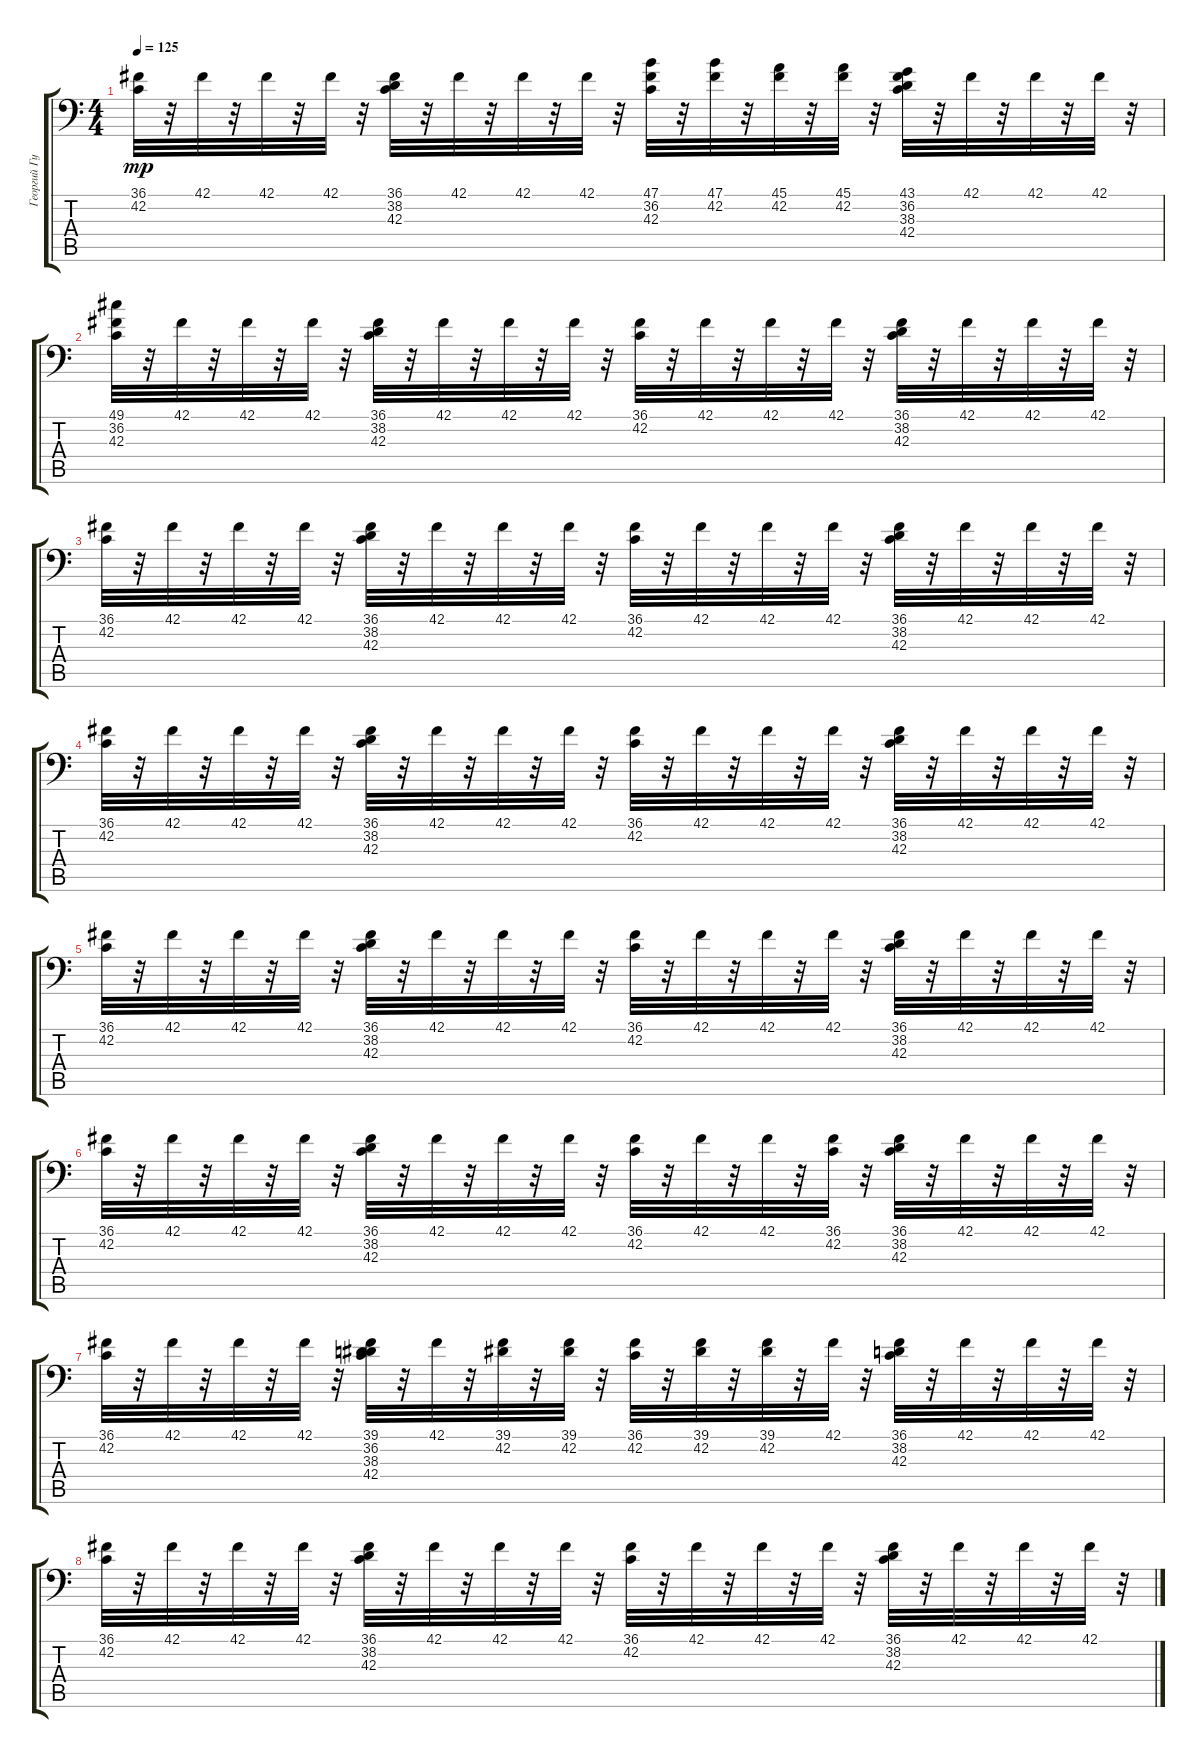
\track ("Георгий Гурьянов" "Георгий Гу") {instrument acousticgrandpiano}
\staff {score tabs}
\tuning (C-1 C-1 C-1 C-1 C-1 C-1) {hide}
\ts (4 4)
\tempo 125
\clef f4
\ks c
(36.1 42.2).32{dy mp} r.32 42.1.32 r.32 42.1.32 r.32 42.1.32 r.32 (36.1 38.2 42.3).32 r.32 42.1.32 r.32 42.1.32 r.32 42.1.32 r.32 (47.1 36.2 42.3).32 r.32 (47.1 42.2).32 r.32 (45.1 42.2).32 r.32 (45.1 42.2).32 r.32 (43.1 36.2 38.3 42.4).32 r.32 42.1.32 r.32 42.1.32 r.32 42.1.32 r.32 |
(49.1 36.2 42.3).32 r.32 42.1.32 r.32 42.1.32 r.32 42.1.32 r.32 (36.1 38.2 42.3).32 r.32 42.1.32 r.32 42.1.32 r.32 42.1.32 r.32 (36.1 42.2).32 r.32 42.1.32 r.32 42.1.32 r.32 42.1.32 r.32 (36.1 38.2 42.3).32 r.32 42.1.32 r.32 42.1.32 r.32 42.1.32 r.32 |
(36.1 42.2).32 r.32 42.1.32 r.32 42.1.32 r.32 42.1.32 r.32 (36.1 38.2 42.3).32 r.32 42.1.32 r.32 42.1.32 r.32 42.1.32 r.32 (36.1 42.2).32 r.32 42.1.32 r.32 42.1.32 r.32 42.1.32 r.32 (36.1 38.2 42.3).32 r.32 42.1.32 r.32 42.1.32 r.32 42.1.32 r.32 |
(36.1 42.2).32 r.32 42.1.32 r.32 42.1.32 r.32 42.1.32 r.32 (36.1 38.2 42.3).32 r.32 42.1.32 r.32 42.1.32 r.32 42.1.32 r.32 (36.1 42.2).32 r.32 42.1.32 r.32 42.1.32 r.32 42.1.32 r.32 (36.1 38.2 42.3).32 r.32 42.1.32 r.32 42.1.32 r.32 42.1.32 r.32 |
(36.1 42.2).32 r.32 42.1.32 r.32 42.1.32 r.32 42.1.32 r.32 (36.1 38.2 42.3).32 r.32 42.1.32 r.32 42.1.32 r.32 42.1.32 r.32 (36.1 42.2).32 r.32 42.1.32 r.32 42.1.32 r.32 42.1.32 r.32 (36.1 38.2 42.3).32 r.32 42.1.32 r.32 42.1.32 r.32 42.1.32 r.32 |
(36.1 42.2).32 r.32 42.1.32 r.32 42.1.32 r.32 42.1.32 r.32 (36.1 38.2 42.3).32 r.32 42.1.32 r.32 42.1.32 r.32 42.1.32 r.32 (36.1 42.2).32 r.32 42.1.32 r.32 42.1.32 r.32 (36.1 42.2).32 r.32 (36.1 38.2 42.3).32 r.32 42.1.32 r.32 42.1.32 r.32 42.1.32 r.32 |
(36.1 42.2).32 r.32 42.1.32 r.32 42.1.32 r.32 42.1.32 r.32 (39.1 36.2 38.3 42.4).32 r.32 42.1.32 r.32 (39.1 42.2).32 r.32 (39.1 42.2).32 r.32 (36.1 42.2).32 r.32 (39.1 42.2).32 r.32 (39.1 42.2).32 r.32 42.1.32 r.32 (36.1 38.2 42.3).32 r.32 42.1.32 r.32 42.1.32 r.32 42.1.32 r.32 |
(36.1 42.2).32 r.32 42.1.32 r.32 42.1.32 r.32 42.1.32 r.32 (36.1 38.2 42.3).32 r.32 42.1.32 r.32 42.1.32 r.32 42.1.32 r.32 (36.1 42.2).32 r.32 42.1.32 r.32 42.1.32 r.32 42.1.32 r.32 (36.1 38.2 42.3).32 r.32 42.1.32 r.32 42.1.32 r.32 42.1.32 r.32
